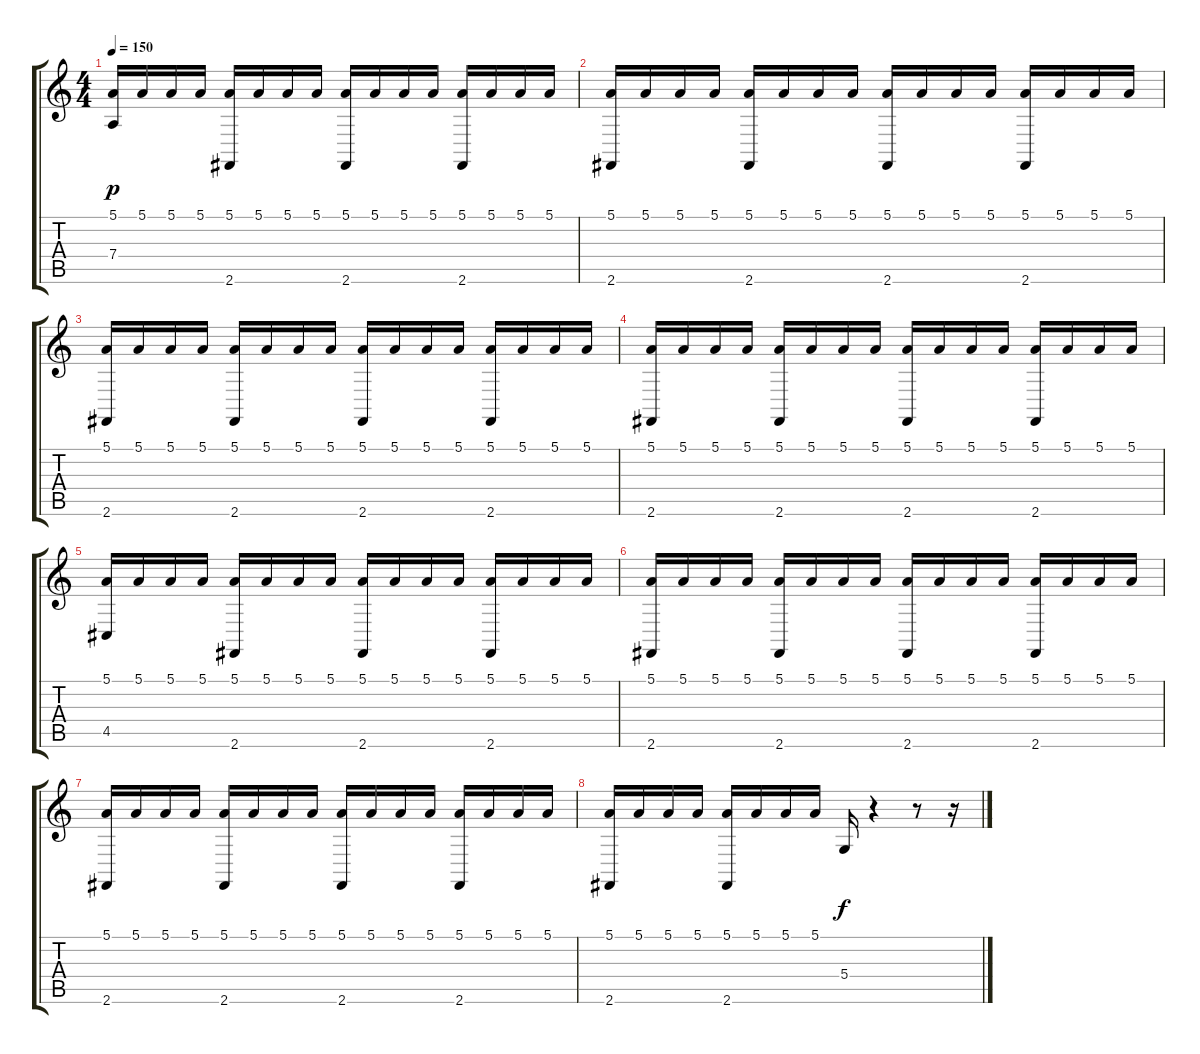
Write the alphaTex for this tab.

\track "" {instrument drawbarorgan}
\staff {score tabs}
\tuning (E4 B3 G3 D3 A2 E2) {hide}
\ts (4 4)
\tempo 150
\clef g2
\ks c
(5.1 7.4).16{dy p} 5.1.16 5.1.16 5.1.16 (5.1 2.6).16 5.1.16 5.1.16 5.1.16 (5.1 2.6).16 5.1.16 5.1.16 5.1.16 (5.1 2.6).16 5.1.16 5.1.16 5.1.16 |
(5.1 2.6).16 5.1.16 5.1.16 5.1.16 (5.1 2.6).16 5.1.16 5.1.16 5.1.16 (5.1 2.6).16 5.1.16 5.1.16 5.1.16 (5.1 2.6).16 5.1.16 5.1.16 5.1.16 |
(5.1 2.6).16 5.1.16 5.1.16 5.1.16 (5.1 2.6).16 5.1.16 5.1.16 5.1.16 (5.1 2.6).16 5.1.16 5.1.16 5.1.16 (5.1 2.6).16 5.1.16 5.1.16 5.1.16 |
(5.1 2.6).16 5.1.16 5.1.16 5.1.16 (5.1 2.6).16 5.1.16 5.1.16 5.1.16 (5.1 2.6).16 5.1.16 5.1.16 5.1.16 (5.1 2.6).16 5.1.16 5.1.16 5.1.16 |
(5.1 4.5).16 5.1.16 5.1.16 5.1.16 (5.1 2.6).16 5.1.16 5.1.16 5.1.16 (5.1 2.6).16 5.1.16 5.1.16 5.1.16 (5.1 2.6).16 5.1.16 5.1.16 5.1.16 |
(5.1 2.6).16 5.1.16 5.1.16 5.1.16 (5.1 2.6).16 5.1.16 5.1.16 5.1.16 (5.1 2.6).16 5.1.16 5.1.16 5.1.16 (5.1 2.6).16 5.1.16 5.1.16 5.1.16 |
(5.1 2.6).16 5.1.16 5.1.16 5.1.16 (5.1 2.6).16 5.1.16 5.1.16 5.1.16 (5.1 2.6).16 5.1.16 5.1.16 5.1.16 (5.1 2.6).16 5.1.16 5.1.16 5.1.16 |
(5.1 2.6).16 5.1.16 5.1.16 5.1.16 (5.1 2.6).16 5.1.16 5.1.16 5.1.16 5.4.16{dy f} r.4 r.8 r.16
